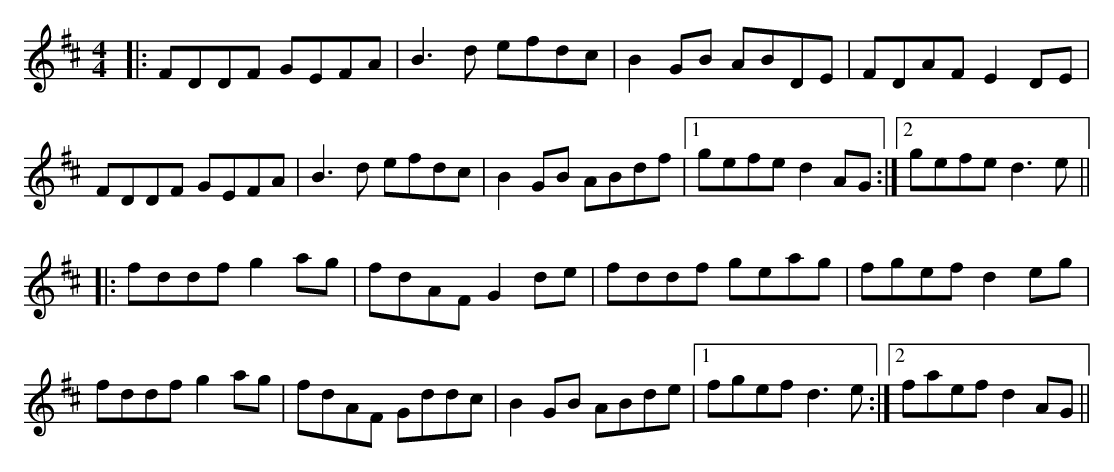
X:1
M:4/4
K:D
|:FDDF GEFA|B3d efdc|B2GB ABDE|FDAF E2DE|
FDDF GEFA|B3d efdc|B2GB ABdf|1 gefe d2AG:|2 gefe d3e||
|:fddf g2ag|fdAF G2de|fddf geag|fgef d2eg|
fddf g2ag|fdAF Gddc|B2GB ABde|1 fgef d3e:|2 faef d2AG||
